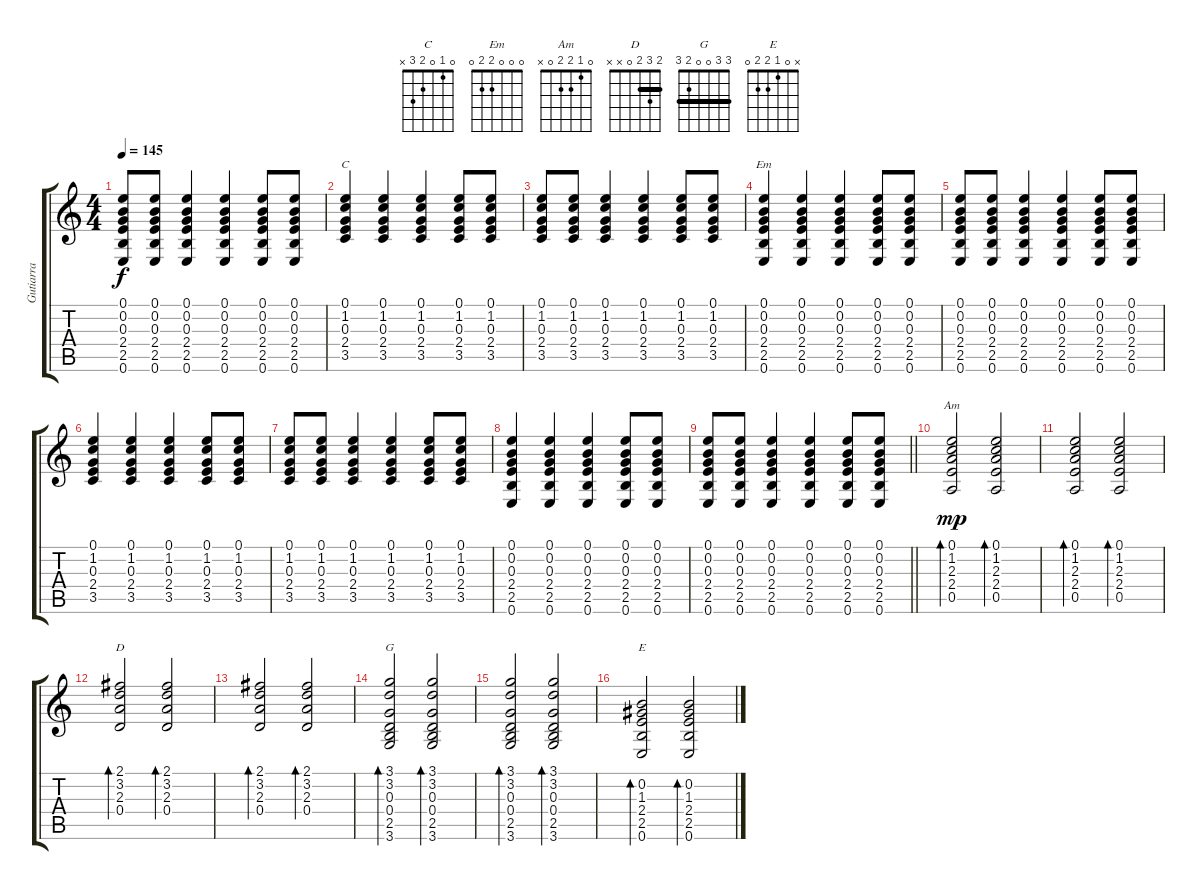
\track ("Gutiarra" "Gutiarra") {instrument acousticguitarsteel}
\staff {score tabs}
\tuning (E4 B3 G3 D3 A2 E2) {hide}
\chord ("C" 0 1 0 2 3 x)
\chord ("Em" 0 0 0 2 2 0)
\chord ("Am" 0 1 2 2 0 x)
\chord ("D" 2 3 2 0 x x) {barre 2}
\chord ("G" 3 3 0 0 2 3) {barre 3}
\chord ("E" x 0 1 2 2 0)
\ts (4 4)
\tempo 145
\clef g2
\ks c
(0.1 0.2 0.3 2.4 2.5 0.6).8{dy f} (0.1 0.2 0.3 2.4 2.5 0.6).8 (0.1 0.2 0.3 2.4 2.5 0.6).4 (0.1 0.2 0.3 2.4 2.5 0.6).4 (0.1 0.2 0.3 2.4 2.5 0.6).8 (0.1 0.2 0.3 2.4 2.5 0.6).8 |
(0.1 1.2 0.3 2.4 3.5).4{ch "C"} (0.1 1.2 0.3 2.4 3.5).4 (0.1 1.2 0.3 2.4 3.5).4 (0.1 1.2 0.3 2.4 3.5).8 (0.1 1.2 0.3 2.4 3.5).8 |
(0.1 1.2 0.3 2.4 3.5).8 (0.1 1.2 0.3 2.4 3.5).8 (0.1 1.2 0.3 2.4 3.5).4 (0.1 1.2 0.3 2.4 3.5).4 (0.1 1.2 0.3 2.4 3.5).8 (0.1 1.2 0.3 2.4 3.5).8 |
(0.1 0.2 0.3 2.4 2.5 0.6).4{ch "Em"} (0.1 0.2 0.3 2.4 2.5 0.6).4 (0.1 0.2 0.3 2.4 2.5 0.6).4 (0.1 0.2 0.3 2.4 2.5 0.6).8 (0.1 0.2 0.3 2.4 2.5 0.6).8 |
(0.1 0.2 0.3 2.4 2.5 0.6).8 (0.1 0.2 0.3 2.4 2.5 0.6).8 (0.1 0.2 0.3 2.4 2.5 0.6).4 (0.1 0.2 0.3 2.4 2.5 0.6).4 (0.1 0.2 0.3 2.4 2.5 0.6).8 (0.1 0.2 0.3 2.4 2.5 0.6).8 |
(0.1 1.2 0.3 2.4 3.5).4 (0.1 1.2 0.3 2.4 3.5).4 (0.1 1.2 0.3 2.4 3.5).4 (0.1 1.2 0.3 2.4 3.5).8 (0.1 1.2 0.3 2.4 3.5).8 |
(0.1 1.2 0.3 2.4 3.5).8 (0.1 1.2 0.3 2.4 3.5).8 (0.1 1.2 0.3 2.4 3.5).4 (0.1 1.2 0.3 2.4 3.5).4 (0.1 1.2 0.3 2.4 3.5).8 (0.1 1.2 0.3 2.4 3.5).8 |
(0.1 0.2 0.3 2.4 2.5 0.6).4 (0.1 0.2 0.3 2.4 2.5 0.6).4 (0.1 0.2 0.3 2.4 2.5 0.6).4 (0.1 0.2 0.3 2.4 2.5 0.6).8 (0.1 0.2 0.3 2.4 2.5 0.6).8 |
\barLineRight lightlight
(0.1 0.2 0.3 2.4 2.5 0.6).8 (0.1 0.2 0.3 2.4 2.5 0.6).8 (0.1 0.2 0.3 2.4 2.5 0.6).4 (0.1 0.2 0.3 2.4 2.5 0.6).4 (0.1 0.2 0.3 2.4 2.5 0.6).8 (0.1 0.2 0.3 2.4 2.5 0.6).8 |
(0.1 1.2 2.3 2.4 0.5).2{bd 60 ch "Am" dy mp volume 9 balance 4} (0.1 1.2 2.3 2.4 0.5).2{bd 60} |
(0.1 1.2 2.3 2.4 0.5).2{bd 60} (0.1 1.2 2.3 2.4 0.5).2{bd 60} |
(2.1 3.2 2.3 0.4).2{bd 60 ch "D"} (2.1 3.2 2.3 0.4).2{bd 60} |
(2.1 3.2 2.3 0.4).2{bd 60} (2.1 3.2 2.3 0.4).2{bd 60} |
(3.1 3.2 0.3 0.4 2.5 3.6).2{bd 60 ch "G"} (3.1 3.2 0.3 0.4 2.5 3.6).2{bd 60} |
(3.1 3.2 0.3 0.4 2.5 3.6).2{bd 60} (3.1 3.2 0.3 0.4 2.5 3.6).2{bd 60} |
(0.2 1.3 2.4 2.5 0.6).2{bd 60 ch "E"} (0.2 1.3 2.4 2.5 0.6).2{bd 60}
